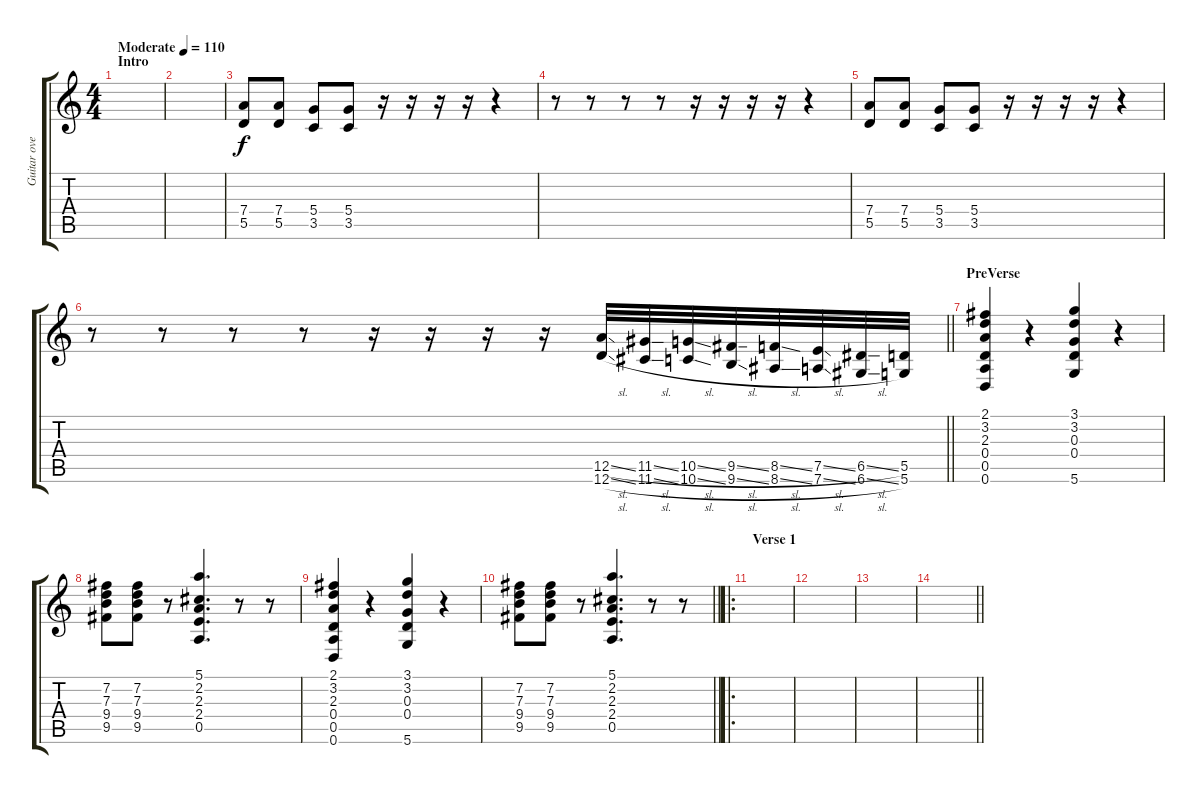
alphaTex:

\track ("Guitar overdub" "Guitar ove") {instrument distortionguitar}
\staff {score tabs}
\tuning (E4 B3 G3 D3 A2 D2) {hide}
\ts (4 4)
\section ("" "Intro")
\tempo (110 "Moderate")
\clef g2
\ks c
|
|
(7.4 5.5).8 (7.4 5.5).8 (5.4 3.5).8 (5.4 3.5).8 r.16 r.16 r.16 r.16 r.4 |
r.8 r.8 r.8 r.8 r.16 r.16 r.16 r.16 r.4 |
(7.4 5.5).8 (7.4 5.5).8 (5.4 3.5).8 (5.4 3.5).8 r.16 r.16 r.16 r.16 r.4 |
\barLineRight lightlight
r.8 r.8 r.8 r.8 r.16 r.16 r.16 r.16 (12.5{sl} 12.6{sl}).32 (11.5{sl} 11.6{sl}).32 (10.5{sl} 10.6{sl}).32 (9.5{sl} 9.6{sl}).32 (8.5{sl} 8.6{sl}).32 (7.5{sl} 7.6{sl}).32 (6.5{sl} 6.6{sl}).32 (5.5 5.6).32 |
\section ("" "PreVerse")
(2.1 3.2 2.3 0.4 0.5 0.6).4 r.4 (3.1 3.2 0.3 0.4 5.6).4 r.4 |
(7.2 7.3 9.4 9.5).8 (7.2 7.3 9.4 9.5).8 r.8 (5.1 2.2 2.3 2.4 0.5).4{d} r.8 r.8 |
(2.1 3.2 2.3 0.4 0.5 0.6).4 r.4 (3.1 3.2 0.3 0.4 5.6).4 r.4 |
\barLineRight lightlight
(7.2 7.3 9.4 9.5).8 (7.2 7.3 9.4 9.5).8 r.8 (5.1 2.2 2.3 2.4 0.5).4{d} r.8 r.8 |
\ro
\section ("" "Verse 1")
|
|
|
\barLineRight lightlight
